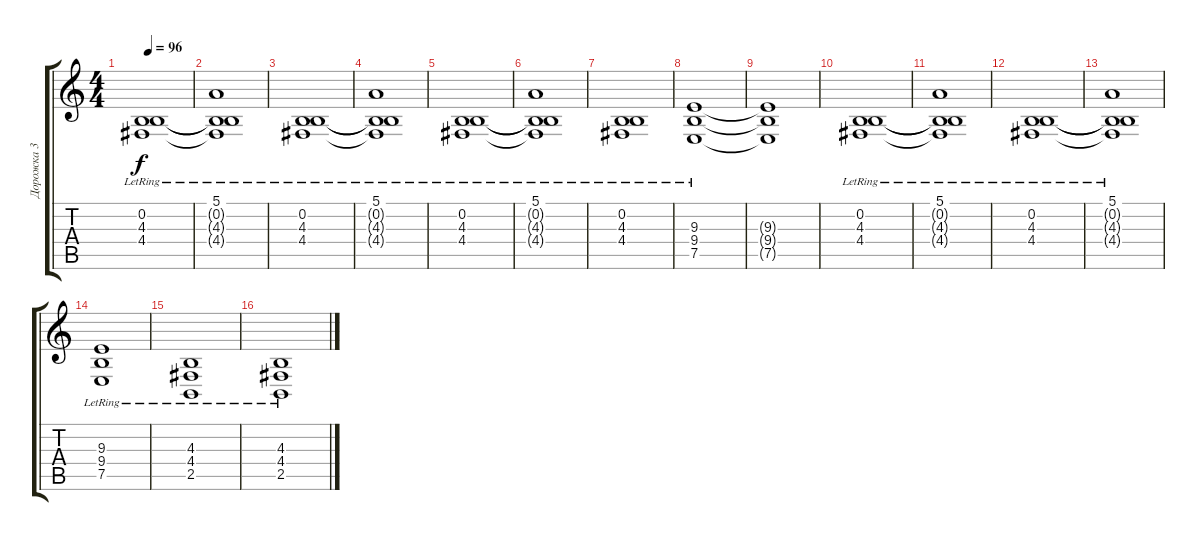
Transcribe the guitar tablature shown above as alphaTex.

\track ("Дорожка 3" "Дорожка 3") {solo instrument choiraahs}
\staff {score tabs}
\tuning (E4 B3 G3 D3 A2 E2) {hide}
\ts (4 4)
\tempo 96
\clef g2
\ks c
(0.2{lr} 4.3{lr} 4.4{lr}).1{dy f} |
(5.1{lr} 0.2{t} 4.3{t} 4.4{t}).1 |
(0.2{lr} 4.3{lr} 4.4{lr}).1 |
(5.1{lr} 0.2{t} 4.3{t} 4.4{t}).1 |
(0.2{lr} 4.3{lr} 4.4{lr}).1 |
(5.1{lr} 0.2{t} 4.3{t} 4.4{t}).1 |
(0.2{lr} 4.3{lr} 4.4{lr}).1 |
(9.3{lr} 9.4{lr} 7.5{lr}).1 |
(9.3{t} 9.4{t} 7.5{t}).1 |
(0.2{lr} 4.3{lr} 4.4{lr}).1 |
(5.1{lr} 0.2{t} 4.3{t} 4.4{t}).1 |
(0.2{lr} 4.3{lr} 4.4{lr}).1 |
(5.1{lr} 0.2{t} 4.3{t} 4.4{t}).1 |
(9.3{lr} 9.4{lr} 7.5{lr}).1 |
(4.3{lr} 4.4{lr} 2.5{lr}).1 |
(4.3{lr} 4.4{lr} 2.5{lr}).1
